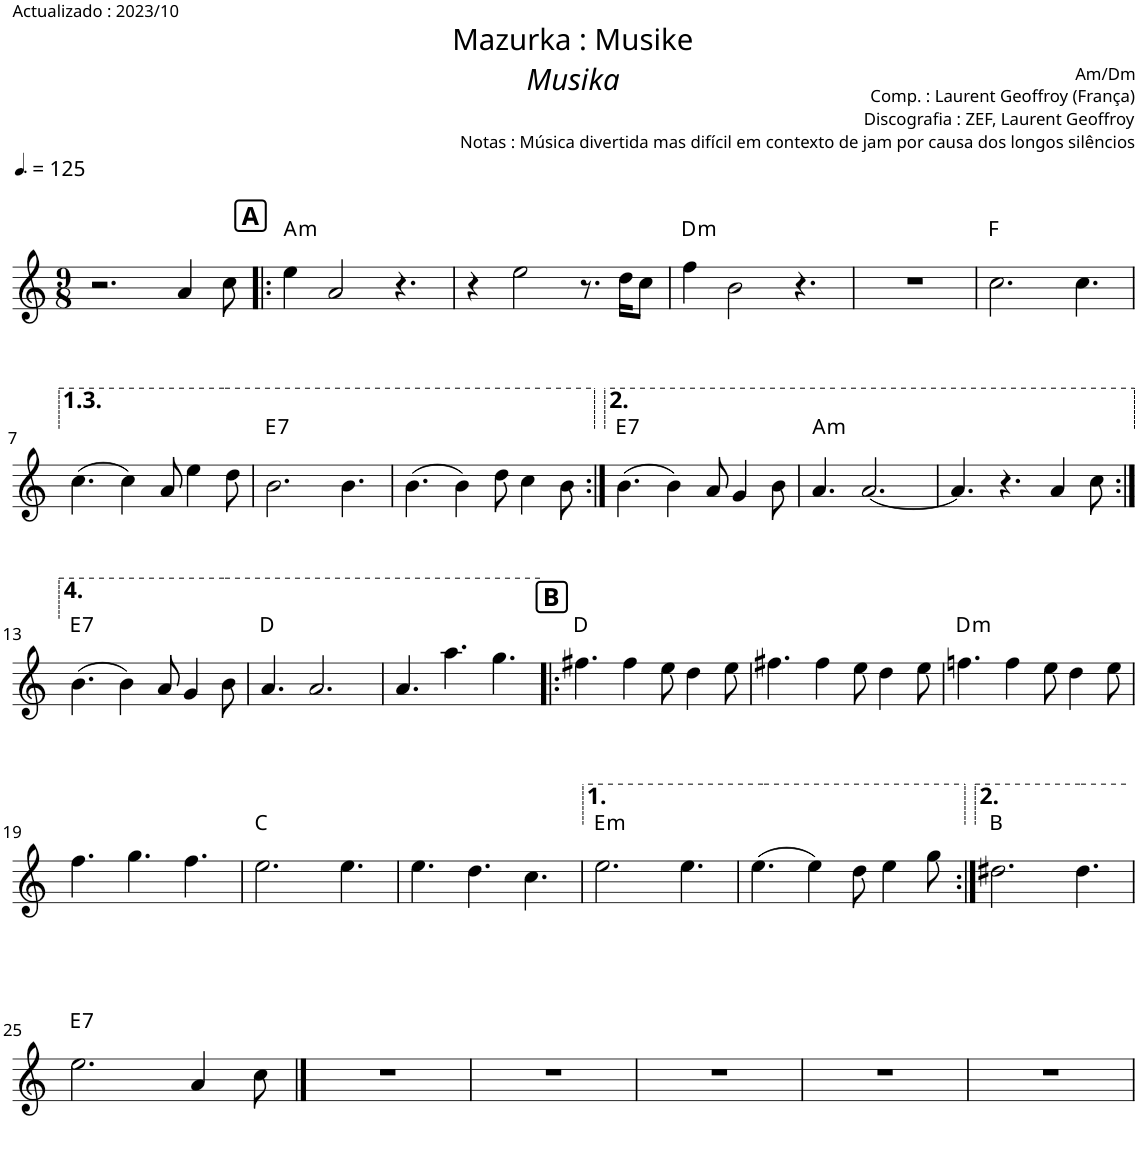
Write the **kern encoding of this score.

**kern	**harte
*part1	*part1
*staff1	*
*I"Piano	*
*I'Pno.	*
*clefG2	*
*k[]	*
*M9/8	*
*MM188	*
=1	=1
2.r	.
4a/	.
8cc\	.
!!LO:REH:place=s1:a:B:cj:fs=12:t=A
=2!|:	=2!|:
!	!LO:H:kt=m
4ee\	A:min
2a/	.
4.r	.
=3	=3
4r	.
2ee\	.
8.r	.
16dd\KL	.
8cc\J	.
=4	=4
!	!LO:H:kt=m
4ff\	D:min
2b\	.
4.r	.
=5	=5
8%9r	.
=6	=6
2.cc\	F:maj
4.cc\	.
!!LO:LB:g=z
=7	=7
(4.cc\	.
4cc\)	.
8a/	.
4ee\	.
8dd\	.
=8	=8
!	!LO:H:kt=7
2.b\	E:7
4.b\	.
=9	=9
(4.b\	.
4b\)	.
8dd\	.
4cc\	.
8b\	.
=10:|!	=10:|!
!	!LO:H:kt=7
(4.b\	E:7
4b\)	.
8a/	.
4g/	.
8b\	.
=11	=11
!	!LO:H:kt=m
4.a/	A:min
[2.a/	.
=12	=12
4.a/]	.
4.r	.
4a/	.
8cc\	.
!!LO:LB:g=z
=13:|!	=13:|!
!	!LO:H:kt=7
(4.b\	E:7
4b\)	.
8a/	.
4g/	.
8b\	.
=14	=14
4.a/	D:maj
2.a/	.
=15	=15
4.a/	.
4.aa\	.
4.gg\	.
!!LO:REH:place=s1:a:B:cj:fs=12:t=B
=16!|:	=16!|:
4.ff#X\	D:maj
4ff#\	.
8ee\	.
4dd\	.
8ee\	.
=17	=17
4.ff#X\	.
4ff#\	.
8ee\	.
4dd\	.
8ee\	.
=18	=18
!	!LO:H:kt=m
4.ffn\	D:min
4ff\	.
8ee\	.
4dd\	.
8ee\	.
!!LO:LB:g=z
=19	=19
4.ff\	.
4.gg\	.
4.ff\	.
=20	=20
2.ee\	C:maj
4.ee\	.
=21	=21
4.ee\	.
4.dd\	.
4.cc\	.
=22	=22
!	!LO:H:kt=m
2.ee\	E:min
4.ee\	.
=23	=23
(4.ee\	.
4ee\)	.
8dd\	.
4ee\	.
8gg\	.
=24:|!	=24:|!
2.dd#X\	B:maj
4.dd#\	.
!!LO:LB:g=z
=25	=25
!	!LO:H:kt=7
2.ee\	E:7
4a/	.
8cc\	.
==26	==26
8%9r	.
=27	=27
8%9r	.
=28	=28
8%9r	.
=29	=29
8%9r	.
=30	=30
8%9r	.
=	=
*-	*-
